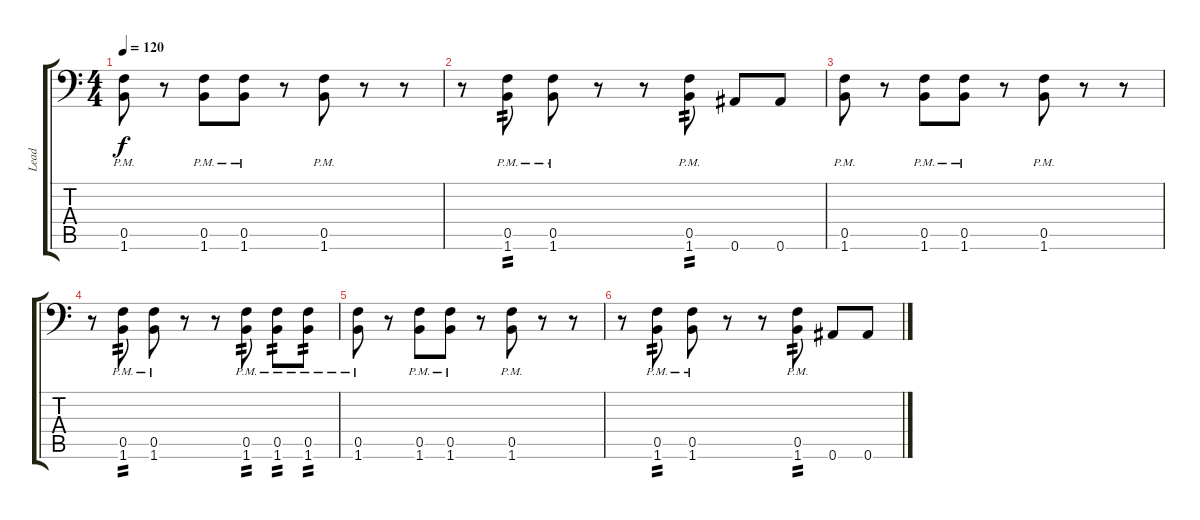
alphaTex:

\track ("Lead" "Lead") {instrument distortionguitar}
\staff {score tabs}
\tuning (C4 G3 Eb3 Bb2 F2 Bb1) {hide}
\ts (4 4)
\tempo 120
\clef f4
\ks c
(0.5{pm} 1.6{pm}).8{dy f} r.8 (0.5{pm} 1.6{pm}).8 (0.5{pm} 1.6{pm}).8 r.8 (0.5{pm} 1.6{pm}).8 r.8 r.8 |
r.8 (0.5{pm} 1.6{pm}).8{tp 2} (0.5{pm} 1.6{pm}).8 r.8 r.8 (0.5{pm} 1.6{pm}).8{tp 2} 0.6.8 0.6.8 |
(0.5{pm} 1.6{pm}).8 r.8 (0.5{pm} 1.6{pm}).8 (0.5{pm} 1.6{pm}).8 r.8 (0.5{pm} 1.6{pm}).8 r.8 r.8 |
r.8 (0.5{pm} 1.6{pm}).8{tp 2} (0.5{pm} 1.6{pm}).8 r.8 r.8 (0.5{pm} 1.6{pm}).8{tp 2} (0.5{pm} 1.6{pm}).8{tp 2} (0.5{pm} 1.6{pm}).8{tp 2} |
(0.5{pm} 1.6{pm}).8 r.8 (0.5{pm} 1.6{pm}).8 (0.5{pm} 1.6{pm}).8 r.8 (0.5{pm} 1.6{pm}).8 r.8 r.8 |
r.8 (0.5{pm} 1.6{pm}).8{tp 2} (0.5{pm} 1.6{pm}).8 r.8 r.8 (0.5{pm} 1.6{pm}).8{tp 2} 0.6.8 0.6.8
